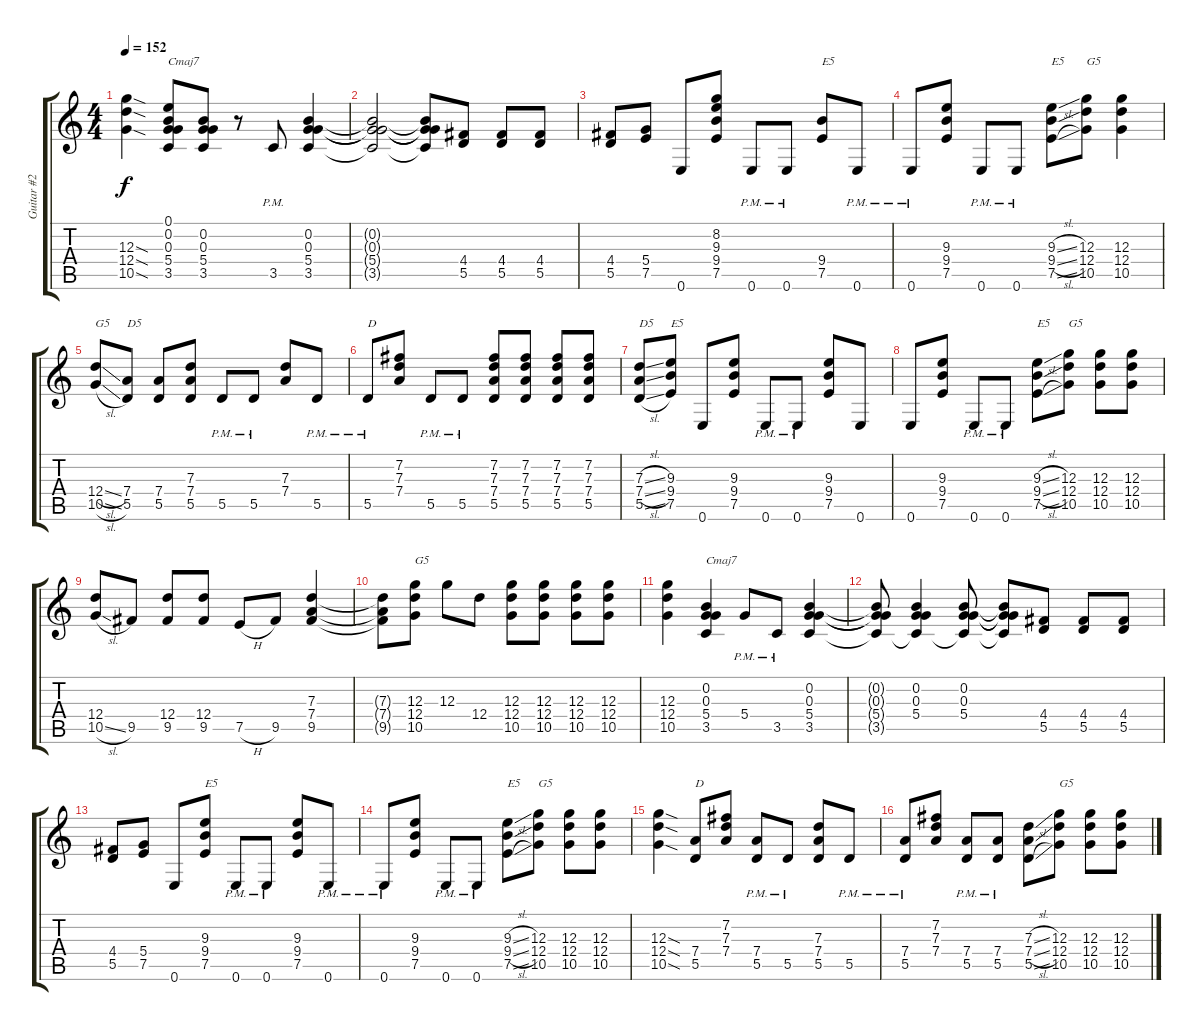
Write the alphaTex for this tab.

\track ("Guitar #2" "Guitar #2") {instrument distortionguitar}
\staff {score tabs}
\tuning (E4 B3 G3 D3 A2 E2) {hide}
\ts (4 4)
\tempo 152
\clef g2
\ks c
(12.3{sod} 12.4{sod} 10.5{sod}).4{dy f} (0.1 0.2 0.3 5.4 3.5).8{txt "Cmaj7"} (0.2 0.3 5.4 3.5).8 r.8 3.5{pm}.8 (0.2 0.3 5.4 3.5).4 |
(0.2{t} 0.3{t} 5.4{t} 3.5{t}).2 (0.2{t} 0.3{t} 5.4{t} 3.5{t}).8 (4.4 5.5).8 (4.4 5.5).8 (4.4 5.5).8 |
(4.4 5.5).8 (5.4 7.5).8 0.6.8 (8.2 9.3 9.4 7.5).8 0.6{pm}.8 0.6{pm}.8 (9.4 7.5).8{txt "E5"} 0.6{pm}.8 |
0.6{pm}.8 (9.3 9.4 7.5).8 0.6{pm}.8 0.6{pm}.8 (9.3{sl} 9.4{sl} 7.5{sl}).8{txt "E5"} (12.3 12.4 10.5).8{txt "G5"} (12.3 12.4 10.5).4 |
(12.4{sl} 10.5{sl}).8{txt "G5"} (7.4 5.5).8{txt "D5"} (7.4 5.5).8 (7.3 7.4 5.5).8 5.5{pm}.8 5.5{pm}.8 (7.3 7.4).8 5.5{pm}.8 |
5.5{pm}.8{txt "D"} (7.2 7.3 7.4).8 5.5{pm}.8 5.5{pm}.8 (7.2 7.3 7.4 5.5).8 (7.2 7.3 7.4 5.5).8 (7.2 7.3 7.4 5.5).8 (7.2 7.3 7.4 5.5).8 |
(7.3{sl} 7.4{sl} 5.5{sl}).8{txt "D5"} (9.3 9.4 7.5).8{txt "E5"} 0.6.8 (9.3 9.4 7.5).8 0.6{pm}.8 0.6{pm}.8 (9.3 9.4 7.5).8 0.6.8 |
0.6.8 (9.3 9.4 7.5).8 0.6{pm}.8 0.6{pm}.8 (9.3{sl} 9.4{sl} 7.5{sl}).8{txt "E5"} (12.3 12.4 10.5).8{txt "G5"} (12.3 12.4 10.5).8 (12.3 12.4 10.5).8 |
(12.4 10.5{sl}).8 9.5.8 (12.4 9.5).8 (12.4 9.5).8 7.5{h}.8 9.5.8 (7.3 7.4 9.5).4 |
(7.3{t} 7.4{t} 9.5{t}).8 (12.3 12.4 10.5).8{txt "G5"} 12.3.8 12.4.8 (12.3 12.4 10.5).8 (12.3 12.4 10.5).8 (12.3 12.4 10.5).8 (12.3 12.4 10.5).8 |
(12.3 12.4 10.5).4 (0.2 0.3 5.4 3.5).4{txt "Cmaj7"} 5.4{pm}.8 3.5{pm}.8 (0.2 0.3 5.4 3.5).4 |
(0.2{t} 0.3{t} 5.4{t} 3.5{t}).8 (0.2 0.3 5.4 3.5{t}).4 (0.2 0.3 5.4 3.5{t}).8 (0.2{t} 0.3{t} 5.4{t} 3.5{t}).8 (4.4 5.5).8 (4.4 5.5).8 (4.4 5.5).8 |
(4.4 5.5).8 (5.4 7.5).8 0.6.8 (9.3 9.4 7.5).8{txt "E5"} 0.6{pm}.8 0.6{pm}.8 (9.3 9.4 7.5).8 0.6{pm}.8 |
0.6{pm}.8 (9.3 9.4 7.5).8 0.6{pm}.8 0.6{pm}.8 (9.3{sl} 9.4{sl} 7.5{sl}).8{txt "E5"} (12.3 12.4 10.5).8{txt "G5"} (12.3 12.4 10.5).8 (12.3 12.4 10.5).8 |
(12.3{sod} 12.4{sod} 10.5{sod}).4 (7.4 5.5).8{txt "D"} (7.2 7.3 7.4).8 (7.4{pm} 5.5{pm}).8 5.5{pm}.8 (7.3 7.4 5.5).8 5.5{pm}.8 |
(7.4{pm} 5.5{pm}).8 (7.2 7.3 7.4).8 (7.4{pm} 5.5{pm}).8 (7.4{pm} 5.5{pm}).8 (7.3{sl} 7.4{sl} 5.5{sl}).8 (12.3 12.4 10.5).8{txt "G5"} (12.3 12.4 10.5).8 (12.3 12.4 10.5).8
